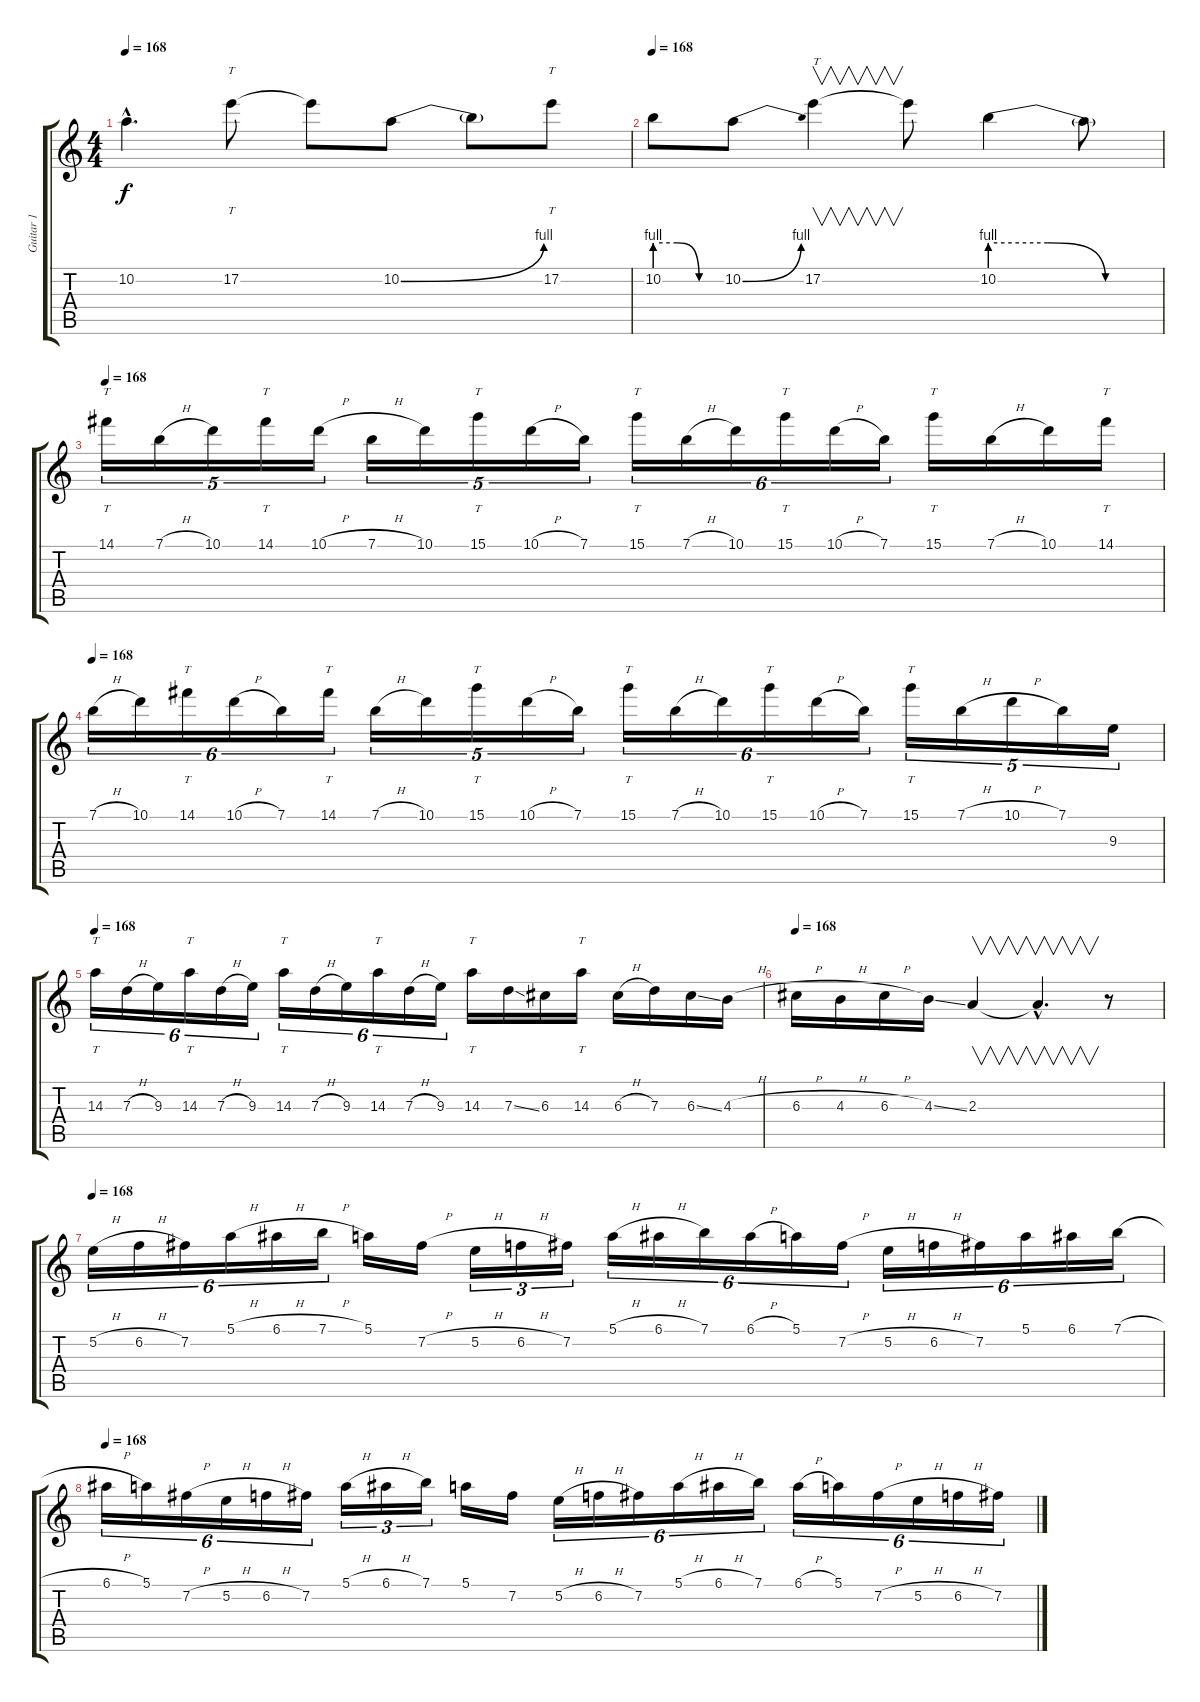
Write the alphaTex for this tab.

\track ("Guitar 1" "Guitar 1") {instrument distortionguitar}
\staff {score tabs}
\tuning (E4 B3 G3 D3 A2 E2) {hide}
\ts (4 4)
\tempo 168
\clef g2
\ks c
10.2{hac t}.4{d dy f} 17.2.8{tt} 17.2{t}.8 10.2{be (bend 0 0 60 4)}.8 10.2{t}.8 17.2.8{tt} |
\tempo 168
10.2{be (custom 0 4 20 4 40 0 60 0)}.8 10.2{be (bend 0 0 60 4)}.8 17.2.4{v txt "T"} 17.2{t}.8 10.2{be (custom 0 4 20 4 40 0 60 0)}.4 10.2{t}.8 |
\tempo 168
14.1.16{tt tu (5 4)} 7.1{h}.16{tu (5 4)} 10.1.16{tu (5 4)} 14.1.16{tt tu (5 4)} 10.1{h}.16{tu (5 4)} 7.1{h}.16{tu (5 4)} 10.1.16{tu (5 4)} 15.1.16{tt tu (5 4)} 10.1{h}.16{tu (5 4)} 7.1.16{tu (5 4)} 15.1.16{tt tu (6 4)} 7.1{h}.16{tu (6 4)} 10.1.16{tu (6 4)} 15.1.16{tt tu (6 4)} 10.1{h}.16{tu (6 4)} 7.1.16{tu (6 4)} 15.1.16{tt} 7.1{h}.16 10.1.16 14.1.16{tt} |
\tempo 168
7.1{h}.16{tu (6 4)} 10.1.16{tu (6 4)} 14.1.16{tt tu (6 4)} 10.1{h}.16{tu (6 4)} 7.1.16{tu (6 4)} 14.1.16{tt tu (6 4)} 7.1{h}.16{tu (5 4)} 10.1.16{tu (5 4)} 15.1.16{tt tu (5 4)} 10.1{h}.16{tu (5 4)} 7.1.16{tu (5 4)} 15.1.16{tt tu (6 4)} 7.1{h}.16{tu (6 4)} 10.1.16{tu (6 4)} 15.1.16{tt tu (6 4)} 10.1{h}.16{tu (6 4)} 7.1.16{tu (6 4)} 15.1.16{tt tu (5 4)} 7.1{h}.16{tu (5 4)} 10.1{h}.16{tu (5 4)} 7.1.16{tu (5 4)} 9.3.16{tu (5 4)} |
\tempo 168
14.3.16{tt tu (6 4)} 7.3{h}.16{tu (6 4)} 9.3.16{tu (6 4)} 14.3.16{tt tu (6 4)} 7.3{h}.16{tu (6 4)} 9.3.16{tu (6 4)} 14.3.16{tt tu (6 4)} 7.3{h}.16{tu (6 4)} 9.3.16{tu (6 4)} 14.3.16{tt tu (6 4)} 7.3{h}.16{tu (6 4)} 9.3.16{tu (6 4)} 14.3.16{tt} 7.3{ss}.16 6.3.16 14.3.16{tt} 6.3{h}.16 7.3.16 6.3{ss}.16 4.3{h}.16 |
\tempo 168
6.3{h}.16 4.3{h}.16 6.3{h}.16 4.3{ss}.16 2.3.4{v} 2.3{hac t}.4{v d} r.8 |
\tempo 168
5.2{h}.16{tu (6 4)} 6.2{h}.16{tu (6 4)} 7.2.16{tu (6 4)} 5.1{h}.16{tu (6 4)} 6.1{h}.16{tu (6 4)} 7.1{h}.16{tu (6 4)} 5.1.16 7.2{h}.16 5.2{h}.16{tu (3 2)} 6.2{h}.16{tu (3 2)} 7.2.16{tu (3 2)} 5.1{h}.16{tu (6 4)} 6.1{h}.16{tu (6 4)} 7.1.16{tu (6 4)} 6.1{h}.16{tu (6 4)} 5.1.16{tu (6 4)} 7.2{h}.16{tu (6 4)} 5.2{h}.16{tu (6 4)} 6.2{h}.16{tu (6 4)} 7.2.16{tu (6 4)} 5.1.16{tu (6 4)} 6.1.16{tu (6 4)} 7.1{h}.16{tu (6 4)} |
\tempo 168
6.1{h}.16{tu (6 4)} 5.1.16{tu (6 4)} 7.2{h}.16{tu (6 4)} 5.2{h}.16{tu (6 4)} 6.2{h}.16{tu (6 4)} 7.2.16{tu (6 4)} 5.1{h}.16{tu (3 2)} 6.1{h}.16{tu (3 2)} 7.1.16{tu (3 2)} 5.1.16 7.2.16 5.2{h}.16{tu (6 4)} 6.2{h}.16{tu (6 4)} 7.2.16{tu (6 4)} 5.1{h}.16{tu (6 4)} 6.1{h}.16{tu (6 4)} 7.1.16{tu (6 4)} 6.1{h}.16{tu (6 4)} 5.1.16{tu (6 4)} 7.2{h}.16{tu (6 4)} 5.2{h}.16{tu (6 4)} 6.2{h}.16{tu (6 4)} 7.2.16{tu (6 4)}
